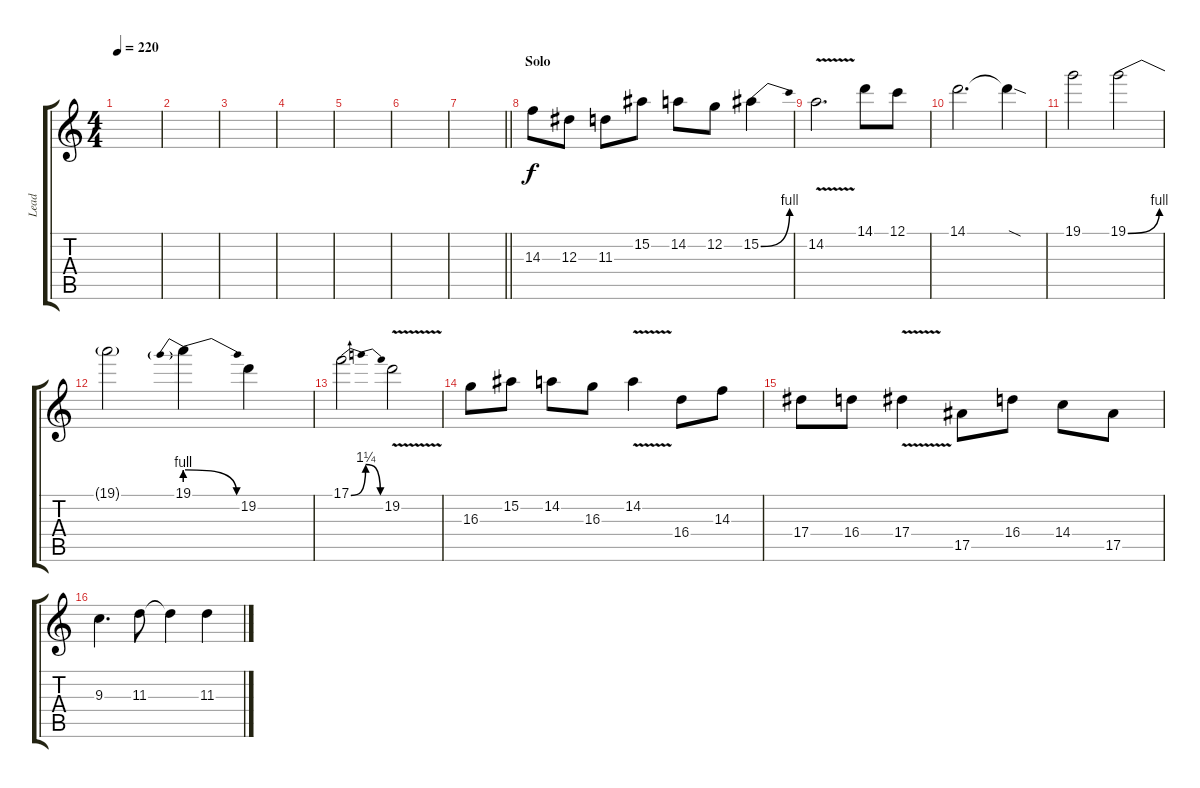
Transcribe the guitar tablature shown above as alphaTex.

\track ("Lead" "Lead") {instrument overdrivenguitar}
\staff {score tabs}
\tuning (C4 G3 Eb3 Bb2 F2 C2) {hide}
\ts (4 4)
\tempo 220
\clef g2
\ks c
|
|
|
|
|
|
\barLineRight lightlight
|
\section ("" "Solo")
14.3.8 12.3.8 11.3.8 15.2.8 14.2.8 12.2.8 15.2{be (bend 0 0 60 4)}.4 |
14.2{v}.2{d} 14.1.8 12.1.8 |
14.1.2{d} 14.1{sod t}.4 |
19.1.2 19.1{be (bend 0 0 60 4)}.2 |
19.1{t}.2 19.1{be (prebendrelease 0 4 60 0)}.4 19.2.4 |
17.1{be (bendrelease 0 0 30 5 30 5 60 0)}.2 19.2{v}.2 |
16.3.8 15.2.8 14.2.8 16.3.8 14.2{v}.4 16.4.8 14.3.8 |
17.4.8 16.4.8 17.4{v}.4 17.5.8 16.4.8 14.4.8 17.5.8 |
9.3.4{d} 11.3.8 11.3{t}.4 11.3.4
